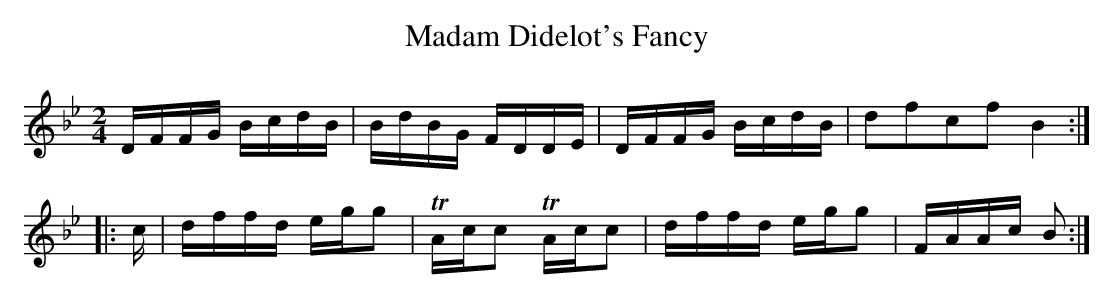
X:1
T:Madam Didelot's Fancy
M:2/4
L:1/8
K:Bb
D/F/F/G/ B/c/d/B/|B/d/B/G/ F/D/D/E/|D/F/F/G/ B/c/d/B/|dfcf B2:|
|:c/|d/f/f/d/ e/g/g|TA/c/c TA/c/c|d/f/f/d/ e/g/g|F/A/A/c/ B:|
